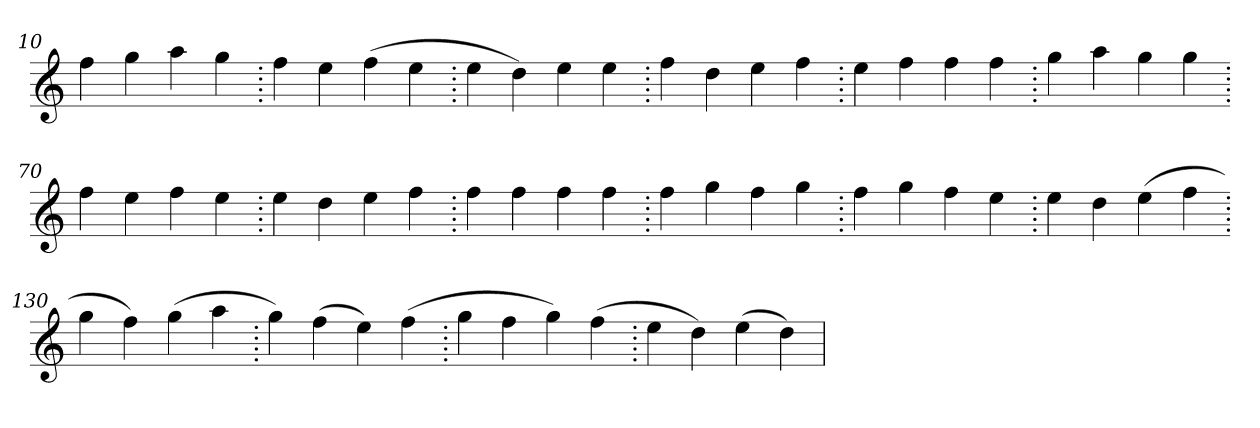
**kern
*part1
*staff1
*clefG2
=10.
4ff
4gg
4aa
4gg
=20.
4ff
4ee
(>4ff
4ee
=30.
4ee
4dd)
4ee
4ee
=40.
4ff
4dd
4ee
4ff
=50.
4ee
4ff
4ff
4ff
=60.
4gg
4aa
4gg
4gg
=70.
4ff
4ee
4ff
4ee
=80.
4ee
4dd
4ee
4ff
=90.
4ff
4ff
4ff
4ff
=100.
4ff
4gg
4ff
4gg
=110.
4ff
4gg
4ff
4ee
=120.
4ee
4dd
(>4ee
4ff
=130.
4gg
4ff)
(>4gg
4aa
=140.
4gg)
(>4ff
4ee)
(>4ff
=150.
4gg
4ff
4gg)
(>4ff
=160.
4ee
4dd)
(>4ee
4dd)
=
*-
